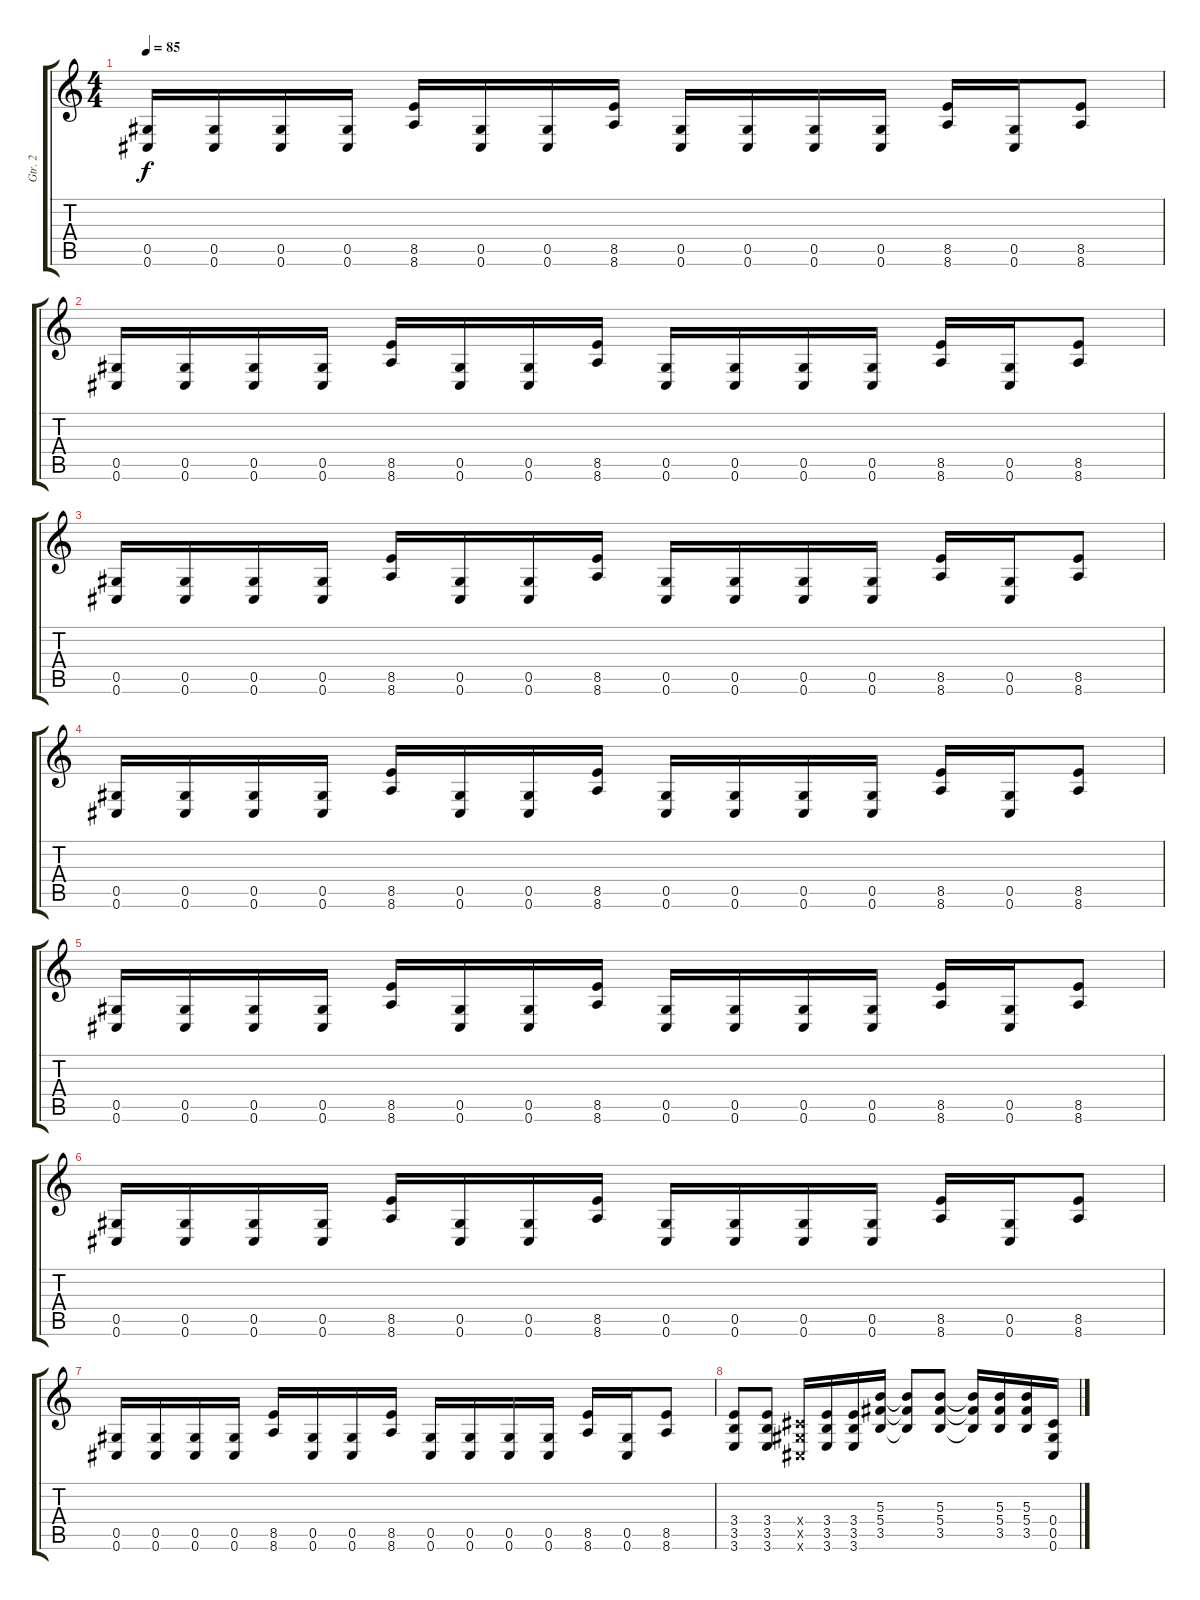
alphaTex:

\track ("Gtr. 2" "Gtr. 2") {instrument distortionguitar}
\staff {score tabs}
\tuning (Eb4 Bb3 Gb3 Db3 Ab2 Db2) {hide}
\ts (4 4)
\tempo 85
\clef g2
\ks c
(0.5 0.6).16{dy f instrument electricguitarmuted} (0.5 0.6).16 (0.5 0.6).16 (0.5 0.6).16 (8.5 8.6).16{instrument distortionguitar} (0.5 0.6).16{instrument electricguitarmuted} (0.5 0.6).16 (8.5 8.6).16{instrument distortionguitar} (0.5 0.6).16{instrument electricguitarmuted} (0.5 0.6).16 (0.5 0.6).16 (0.5 0.6).16 (8.5 8.6).16{instrument distortionguitar} (0.5 0.6).16{instrument electricguitarmuted} (8.5 8.6).8{instrument distortionguitar} |
(0.5 0.6).16{instrument electricguitarmuted} (0.5 0.6).16 (0.5 0.6).16 (0.5 0.6).16 (8.5 8.6).16{instrument distortionguitar} (0.5 0.6).16{instrument electricguitarmuted} (0.5 0.6).16 (8.5 8.6).16{instrument distortionguitar} (0.5 0.6).16{instrument electricguitarmuted} (0.5 0.6).16 (0.5 0.6).16 (0.5 0.6).16 (8.5 8.6).16{instrument distortionguitar} (0.5 0.6).16{instrument electricguitarmuted} (8.5 8.6).8{instrument distortionguitar} |
(0.5 0.6).16{instrument electricguitarmuted} (0.5 0.6).16 (0.5 0.6).16 (0.5 0.6).16 (8.5 8.6).16{instrument distortionguitar} (0.5 0.6).16{instrument electricguitarmuted} (0.5 0.6).16 (8.5 8.6).16{instrument distortionguitar} (0.5 0.6).16{instrument electricguitarmuted} (0.5 0.6).16 (0.5 0.6).16 (0.5 0.6).16 (8.5 8.6).16{instrument distortionguitar} (0.5 0.6).16{instrument electricguitarmuted} (8.5 8.6).8{instrument distortionguitar} |
(0.5 0.6).16{instrument electricguitarmuted} (0.5 0.6).16 (0.5 0.6).16 (0.5 0.6).16 (8.5 8.6).16{instrument distortionguitar} (0.5 0.6).16{instrument electricguitarmuted} (0.5 0.6).16 (8.5 8.6).16{instrument distortionguitar} (0.5 0.6).16{instrument electricguitarmuted} (0.5 0.6).16 (0.5 0.6).16 (0.5 0.6).16 (8.5 8.6).16{instrument distortionguitar} (0.5 0.6).16{instrument electricguitarmuted} (8.5 8.6).8{instrument distortionguitar} |
(0.5 0.6).16{instrument electricguitarmuted} (0.5 0.6).16 (0.5 0.6).16 (0.5 0.6).16 (8.5 8.6).16{instrument distortionguitar} (0.5 0.6).16{instrument electricguitarmuted} (0.5 0.6).16 (8.5 8.6).16{instrument distortionguitar} (0.5 0.6).16{instrument electricguitarmuted} (0.5 0.6).16 (0.5 0.6).16 (0.5 0.6).16 (8.5 8.6).16{instrument distortionguitar} (0.5 0.6).16{instrument electricguitarmuted} (8.5 8.6).8{instrument distortionguitar} |
(0.5 0.6).16{instrument electricguitarmuted} (0.5 0.6).16 (0.5 0.6).16 (0.5 0.6).16 (8.5 8.6).16{instrument distortionguitar} (0.5 0.6).16{instrument electricguitarmuted} (0.5 0.6).16 (8.5 8.6).16{instrument distortionguitar} (0.5 0.6).16{instrument electricguitarmuted} (0.5 0.6).16 (0.5 0.6).16 (0.5 0.6).16 (8.5 8.6).16{instrument distortionguitar} (0.5 0.6).16{instrument electricguitarmuted} (8.5 8.6).8{instrument distortionguitar} |
(0.5 0.6).16{instrument electricguitarmuted} (0.5 0.6).16 (0.5 0.6).16 (0.5 0.6).16 (8.5 8.6).16{instrument distortionguitar} (0.5 0.6).16{instrument electricguitarmuted} (0.5 0.6).16 (8.5 8.6).16{instrument distortionguitar} (0.5 0.6).16{instrument electricguitarmuted} (0.5 0.6).16 (0.5 0.6).16 (0.5 0.6).16 (8.5 8.6).16{instrument distortionguitar} (0.5 0.6).16{instrument electricguitarmuted} (8.5 8.6).8{instrument distortionguitar} |
(3.4 3.5 3.6).8 (3.4 3.5 3.6).8 (0.4{x} 0.5{x} 0.6{x}).16 (3.4 3.5 3.6).16 (3.4 3.5 3.6).16 (5.3 5.4 3.5).16 (5.3{t} 5.4{t} 3.5{t}).8 (5.3 5.4 3.5).8 (5.3{t} 5.4{t} 3.5{t}).16 (5.3 5.4 3.5).16 (5.3 5.4 3.5).16 (0.4 0.5 0.6).16
